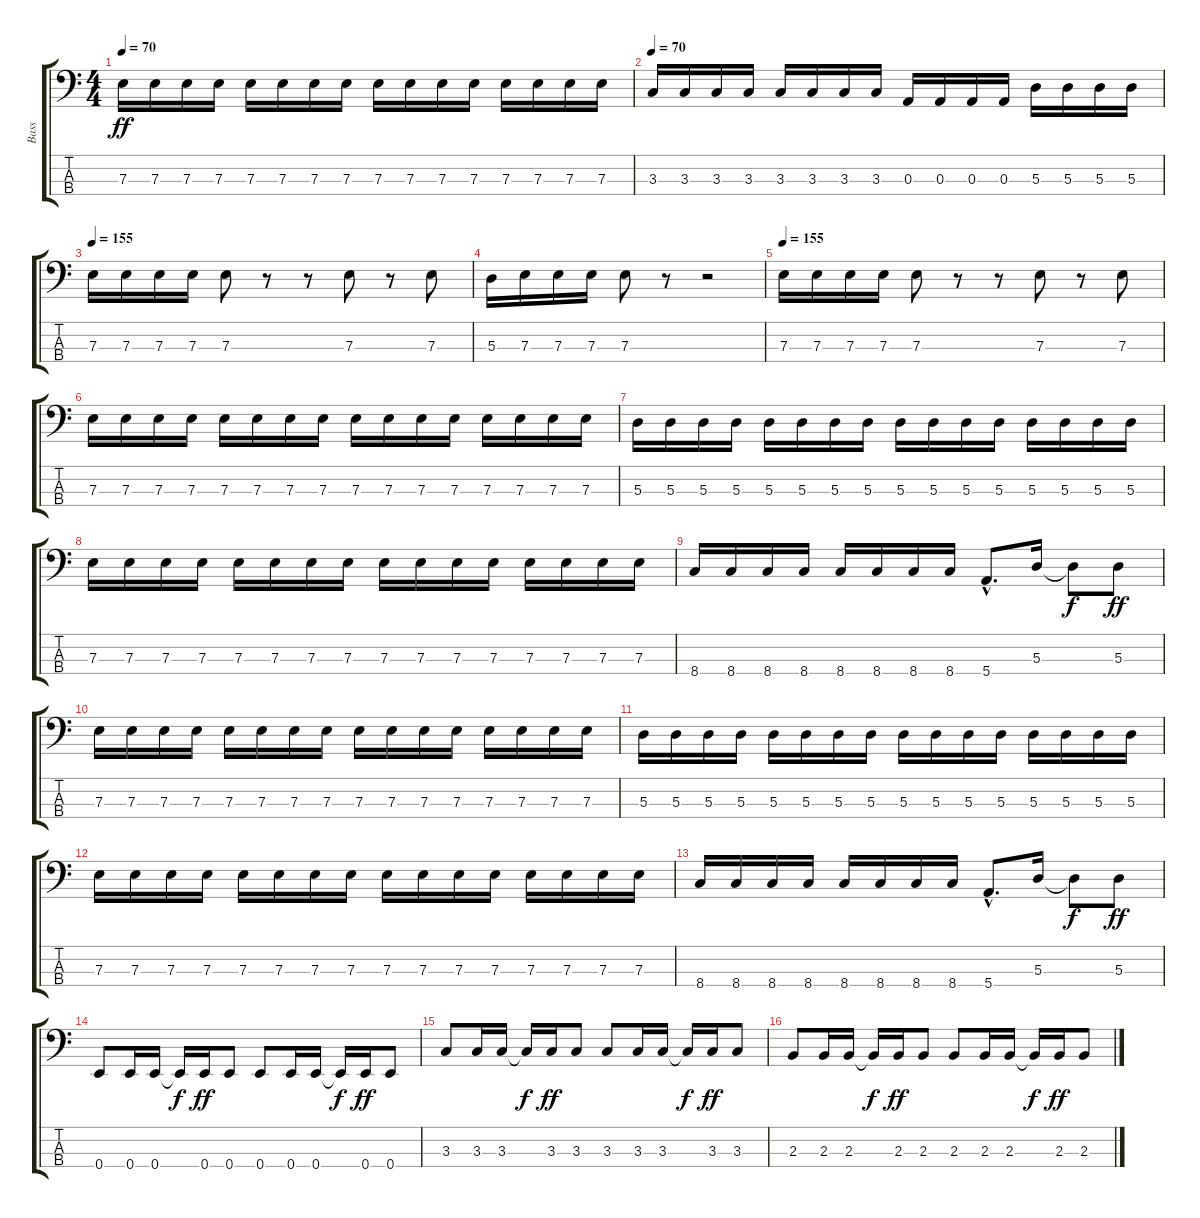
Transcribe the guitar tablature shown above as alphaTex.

\track ("Bass" "Bass") {instrument electricbassfinger}
\staff {score tabs}
\tuning (G2 D2 A1 E1) {hide}
\ts (4 4)
\tempo 70
\clef f4
\ks c
7.3.16{dy ff} 7.3.16 7.3.16 7.3.16 7.3.16 7.3.16 7.3.16 7.3.16 7.3.16 7.3.16 7.3.16 7.3.16 7.3.16 7.3.16 7.3.16 7.3.16 |
\tempo 70
3.3.16 3.3.16 3.3.16 3.3.16 3.3.16 3.3.16 3.3.16 3.3.16 0.3.16 0.3.16 0.3.16 0.3.16 5.3.16 5.3.16 5.3.16 5.3.16 |
\tempo 155
7.3.16 7.3.16 7.3.16 7.3.16 7.3.8 r.8 r.8 7.3.8 r.8 7.3.8 |
5.3.16 7.3.16 7.3.16 7.3.16 7.3.8 r.8 r.2 |
\tempo 155
7.3.16 7.3.16 7.3.16 7.3.16 7.3.8 r.8 r.8 7.3.8 r.8 7.3.8 |
7.3.16 7.3.16 7.3.16 7.3.16 7.3.16 7.3.16 7.3.16 7.3.16 7.3.16 7.3.16 7.3.16 7.3.16 7.3.16 7.3.16 7.3.16 7.3.16 |
5.3.16 5.3.16 5.3.16 5.3.16 5.3.16 5.3.16 5.3.16 5.3.16 5.3.16 5.3.16 5.3.16 5.3.16 5.3.16 5.3.16 5.3.16 5.3.16 |
7.3.16 7.3.16 7.3.16 7.3.16 7.3.16 7.3.16 7.3.16 7.3.16 7.3.16 7.3.16 7.3.16 7.3.16 7.3.16 7.3.16 7.3.16 7.3.16 |
8.4.16 8.4.16 8.4.16 8.4.16 8.4.16 8.4.16 8.4.16 8.4.16 5.4{hac}.8{d} 5.3.16 5.3{t}.8{dy f} 5.3.8{dy ff} |
7.3.16 7.3.16 7.3.16 7.3.16 7.3.16 7.3.16 7.3.16 7.3.16 7.3.16 7.3.16 7.3.16 7.3.16 7.3.16 7.3.16 7.3.16 7.3.16 |
5.3.16 5.3.16 5.3.16 5.3.16 5.3.16 5.3.16 5.3.16 5.3.16 5.3.16 5.3.16 5.3.16 5.3.16 5.3.16 5.3.16 5.3.16 5.3.16 |
7.3.16 7.3.16 7.3.16 7.3.16 7.3.16 7.3.16 7.3.16 7.3.16 7.3.16 7.3.16 7.3.16 7.3.16 7.3.16 7.3.16 7.3.16 7.3.16 |
8.4.16 8.4.16 8.4.16 8.4.16 8.4.16 8.4.16 8.4.16 8.4.16 5.4{hac}.8{d} 5.3.16 5.3{t}.8{dy f} 5.3.8{dy ff} |
0.4.8 0.4.16 0.4.16 0.4{t}.16{dy f} 0.4.16{dy ff} 0.4.8 0.4.8 0.4.16 0.4.16 0.4{t}.16{dy f} 0.4.16{dy ff} 0.4.8 |
3.3.8 3.3.16 3.3.16 3.3{t}.16{dy f} 3.3.16{dy ff} 3.3.8 3.3.8 3.3.16 3.3.16 3.3{t}.16{dy f} 3.3.16{dy ff} 3.3.8 |
2.3.8 2.3.16 2.3.16 2.3{t}.16{dy f} 2.3.16{dy ff} 2.3.8 2.3.8 2.3.16 2.3.16 2.3{t}.16{dy f} 2.3.16{dy ff} 2.3.8
